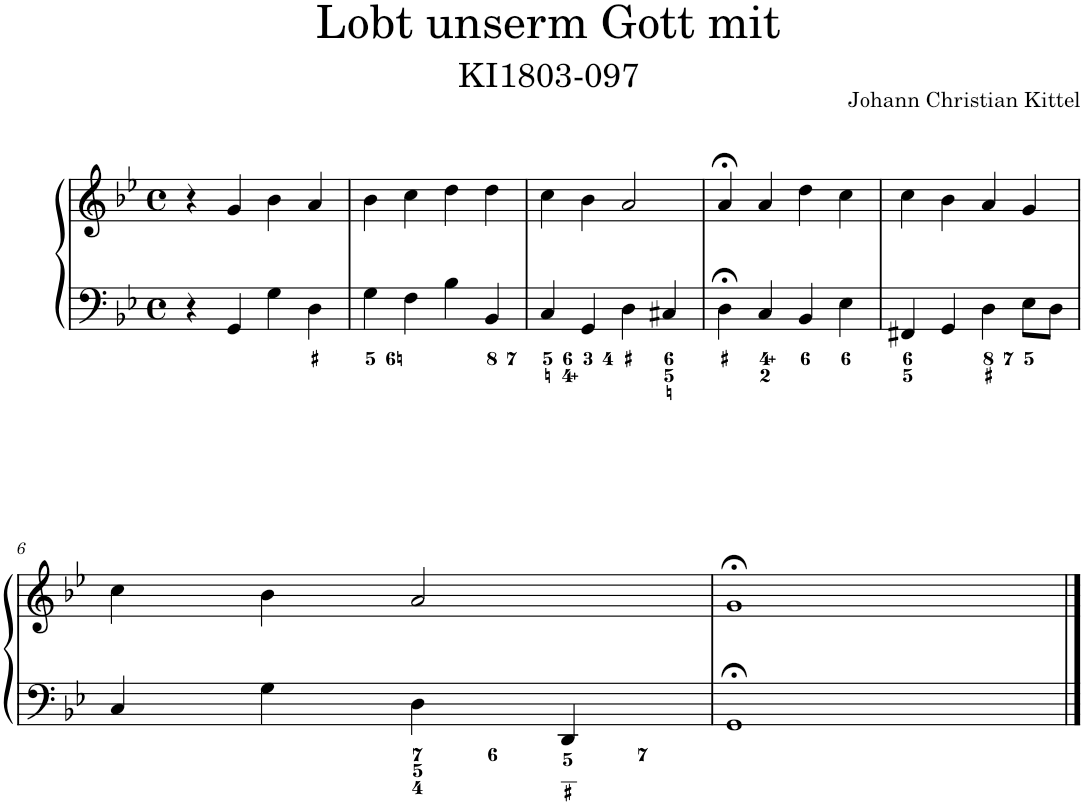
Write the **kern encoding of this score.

**kern	**kern
*part1	*part1
*staff2	*staff1
*I"Piano	*
*I'Pno.	*
*clefF4	*clefG2
*k[b-e-]	*k[b-e-]
*M4/4	*M4/4
*met(c)	*met(c)
=1	=1
4r	4r
4GG/	4g/
4G\	4b-\
4D\	4a/
=2	=2
4G\	4b-\
4F\	4cc\
4B-\	4dd\
4BB-/	4dd\
=3	=3
4C/	4cc\
4GG/	4b-\
4D\	2a/
4C#X/	.
=4	=4
4D;<\	4a;</
4C/	4a/
4BB-/	4dd\
4E-\	4cc\
=5	=5
4FF#X/	4cc\
4GG/	4b-\
4D\	4a/
8E-\L	4g/
8D\J	.
!!LO:LB:g=z
=6	=6
4C/	4cc\
4G\	4b-\
4D\	2a/
4DD/	.
=7	=7
1GG;<	1g;<
==	==
*-	*-
